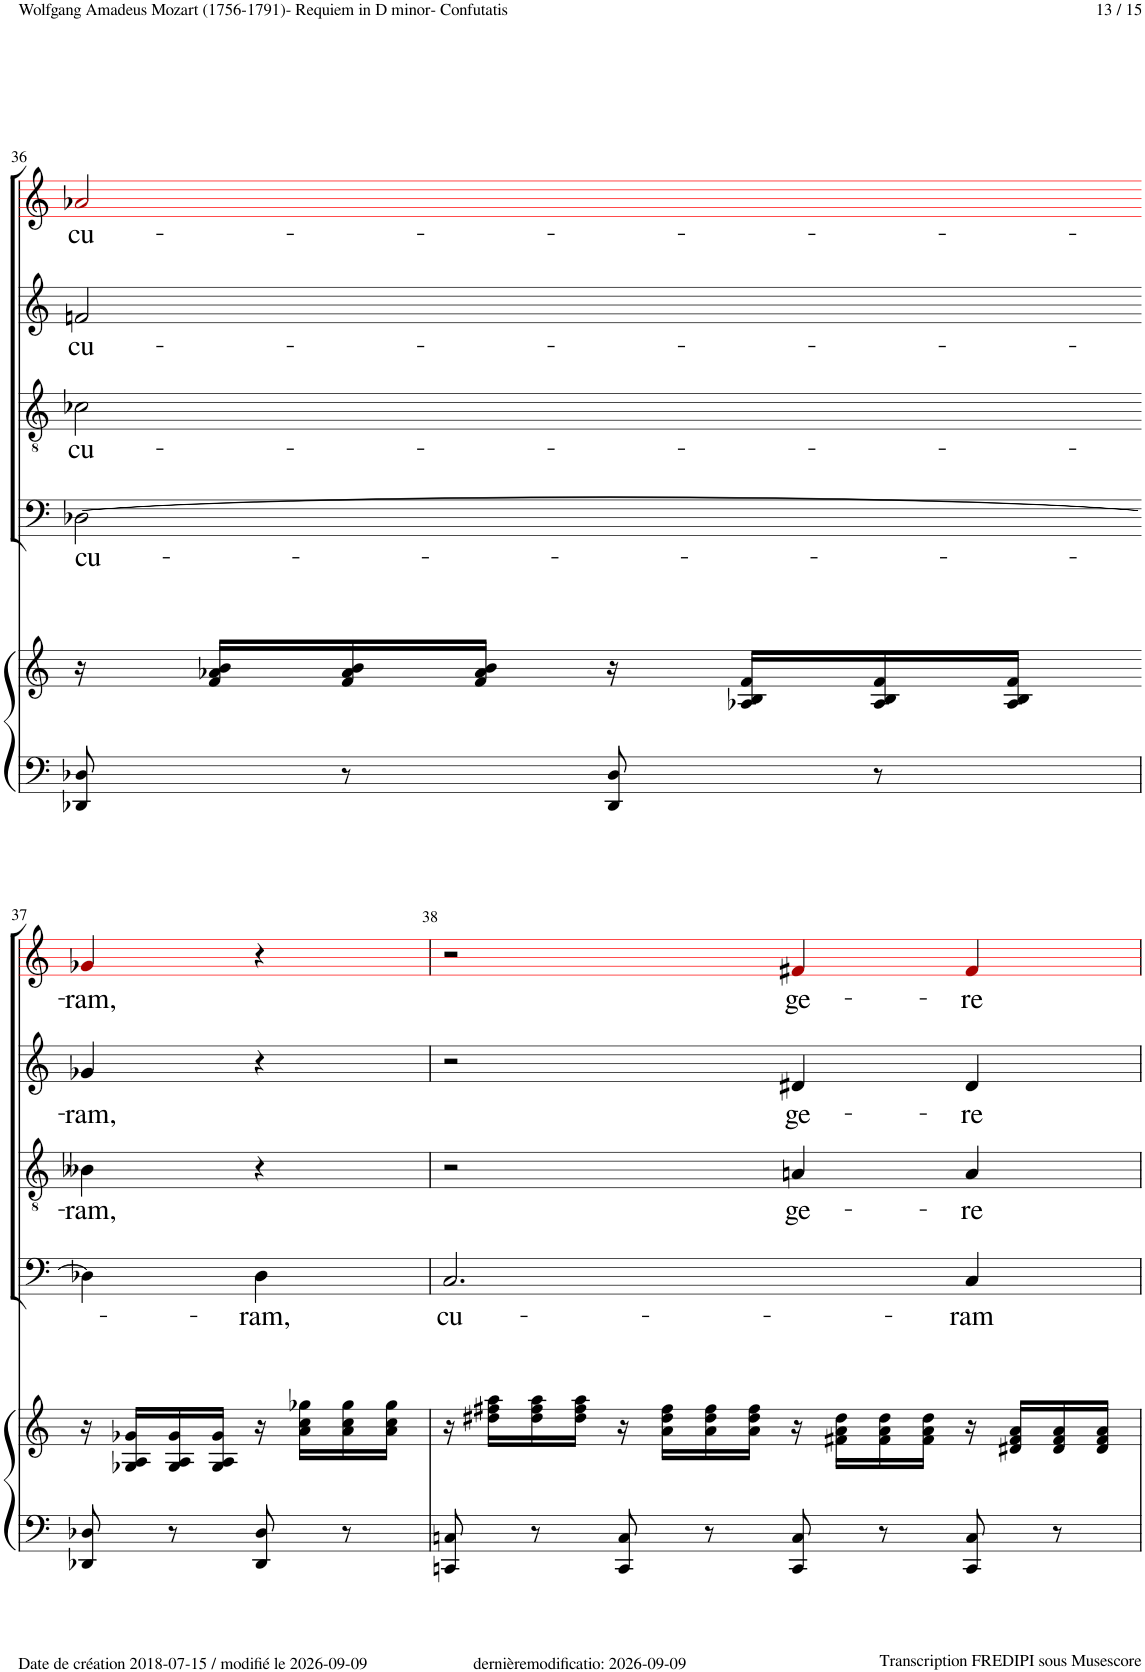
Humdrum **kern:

**kern	**kern	**kern	**text	**kern	**text	**kern	**text	**kern	**text
*part5	*part5	*part4	*part4	*part3	*part3	*part2	*part2	*part1	*part1
*staff6	*staff5	*staff4	*staff4	*staff3	*staff3	*staff2	*staff2	*staff1	*staff1
*I"Piano	*	*I"Bass	*	*I"Tenor	*	*I"Alto	*	*I"Soprano	*
*I'Pno	*	*	*	*	*	*	*	*	*
!!LO:PB:g=z
*clefF4	*clefG2	*clefF4	*	*clefGv2	*	*clefG2	*	*clefG2	*
*	*	*	*	*	*	*	*	*ITrd1c2	*
*k[]	*k[]	*k[]	*	*k[]	*	*k[]	*	*k[]	*
*M4/4	*M4/4	*M4/4	*	*M4/4	*	*M4/4	*	*M4/4	*
*met(c)	*met(c)	*met(c)	*	*met(c)	*	*met(c)	*	*met(c)	*
=36	=36	=36	=36	=36	=36	=36	=36	=36	=36
!	!	!	!LO:LY:b	!	!LO:LY:b	!	!LO:LY:b	!	!LO:LY:b
8DD-X/ 8D-X/	16r	[2D-X!\	cu-	2c-X!\	cu-	2fn!/	cu-	2a-X!i/	cu-
.	16f/ 16a-X/ 16b/LL	.	.	.	.	.	.	.	.
8r	16f/ 16a-/ 16b/	.	.	.	.	.	.	.	.
.	16f/ 16a-/ 16b/JJ	.	.	.	.	.	.	.	.
8DD-/ 8D-/	16r	.	.	.	.	.	.	.	.
.	16A-X/ 16B/ 16f/LL	.	.	.	.	.	.	.	.
8r	16A-/ 16B/ 16f/	.	.	.	.	.	.	.	.
.	16A-/ 16B/ 16f/JJ	.	.	.	.	.	.	.	.
!!LO:LB:g=z
=37-	=37-	=37-	=37-	=37-	=37-	=37-	=37-	=37-	=37-
!	!	!	!	!	!LO:LY:b	!	!LO:LY:b	!	!LO:LY:b
8DD-X/ 8D-X/	16r	4D-X\]	.	4B--X!\	-ram,	4g-X!/	-ram,	4g-X!i/	-ram,
.	16G-X/ 16A/ 16g-X/LL	.	.	.	.	.	.	.	.
8r	16G-/ 16A/ 16g-/	.	.	.	.	.	.	.	.
.	16G-/ 16A/ 16g-/JJ	.	.	.	.	.	.	.	.
!	!	!	!LO:LY:b	!	!	!	!	!	!
8DD-/ 8D-/	16r	4D-'~!\	-ram,	4r	.	4r	.	4r	.
.	16a\ 16cc\ 16gg-X\LL	.	.	.	.	.	.	.	.
8r	16a\ 16cc\ 16gg-\	.	.	.	.	.	.	.	.
.	16a\ 16cc\ 16gg-\JJ	.	.	.	.	.	.	.	.
=38	=38	=38	=38	=38	=38	=38	=38	=38	=38
!	!	!	!LO:LY:b	!	!	!	!	!	!
8CCn/ 8Cn/	16r	2.C!/	cu-	2r	.	2r	.	2r	.
.	16dd#X\ 16ff#X\ 16aa\LL	.	.	.	.	.	.	.	.
8r	16dd#\ 16ff#\ 16aa\	.	.	.	.	.	.	.	.
.	16dd#\ 16ff#\ 16aa\JJ	.	.	.	.	.	.	.	.
8CC/ 8C/	16r	.	.	.	.	.	.	.	.
.	16a\ 16dd#\ 16ff#\LL	.	.	.	.	.	.	.	.
8r	16a\ 16dd#\ 16ff#\	.	.	.	.	.	.	.	.
.	16a\ 16dd#\ 16ff#\JJ	.	.	.	.	.	.	.	.
!	!	!	!	!	!LO:LY:b	!	!LO:LY:b	!	!LO:LY:b
8CC/ 8C/	16r	.	.	4An!/	ge-	4d#X!/	ge-	4f#X!i/	ge-
.	16f#X\ 16a\ 16dd#\LL	.	.	.	.	.	.	.	.
8r	16f#\ 16a\ 16dd#\	.	.	.	.	.	.	.	.
.	16f#\ 16a\ 16dd#\JJ	.	.	.	.	.	.	.	.
!	!	!	!LO:LY:b	!	!LO:LY:b	!	!LO:LY:b	!	!LO:LY:b
8CC/ 8C/	16r	4C!/	-ram	4A!/	-re	4d#!/	-re	4f#!i/	-re
.	16d#X/ 16f#/ 16a/LL	.	.	.	.	.	.	.	.
8r	16d#/ 16f#/ 16a/	.	.	.	.	.	.	.	.
.	16d#/ 16f#/ 16a/JJ	.	.	.	.	.	.	.	.
=	=	=	=	=	=	=	=	=	=
*-	*-	*-	*-	*-	*-	*-	*-	*-	*-
